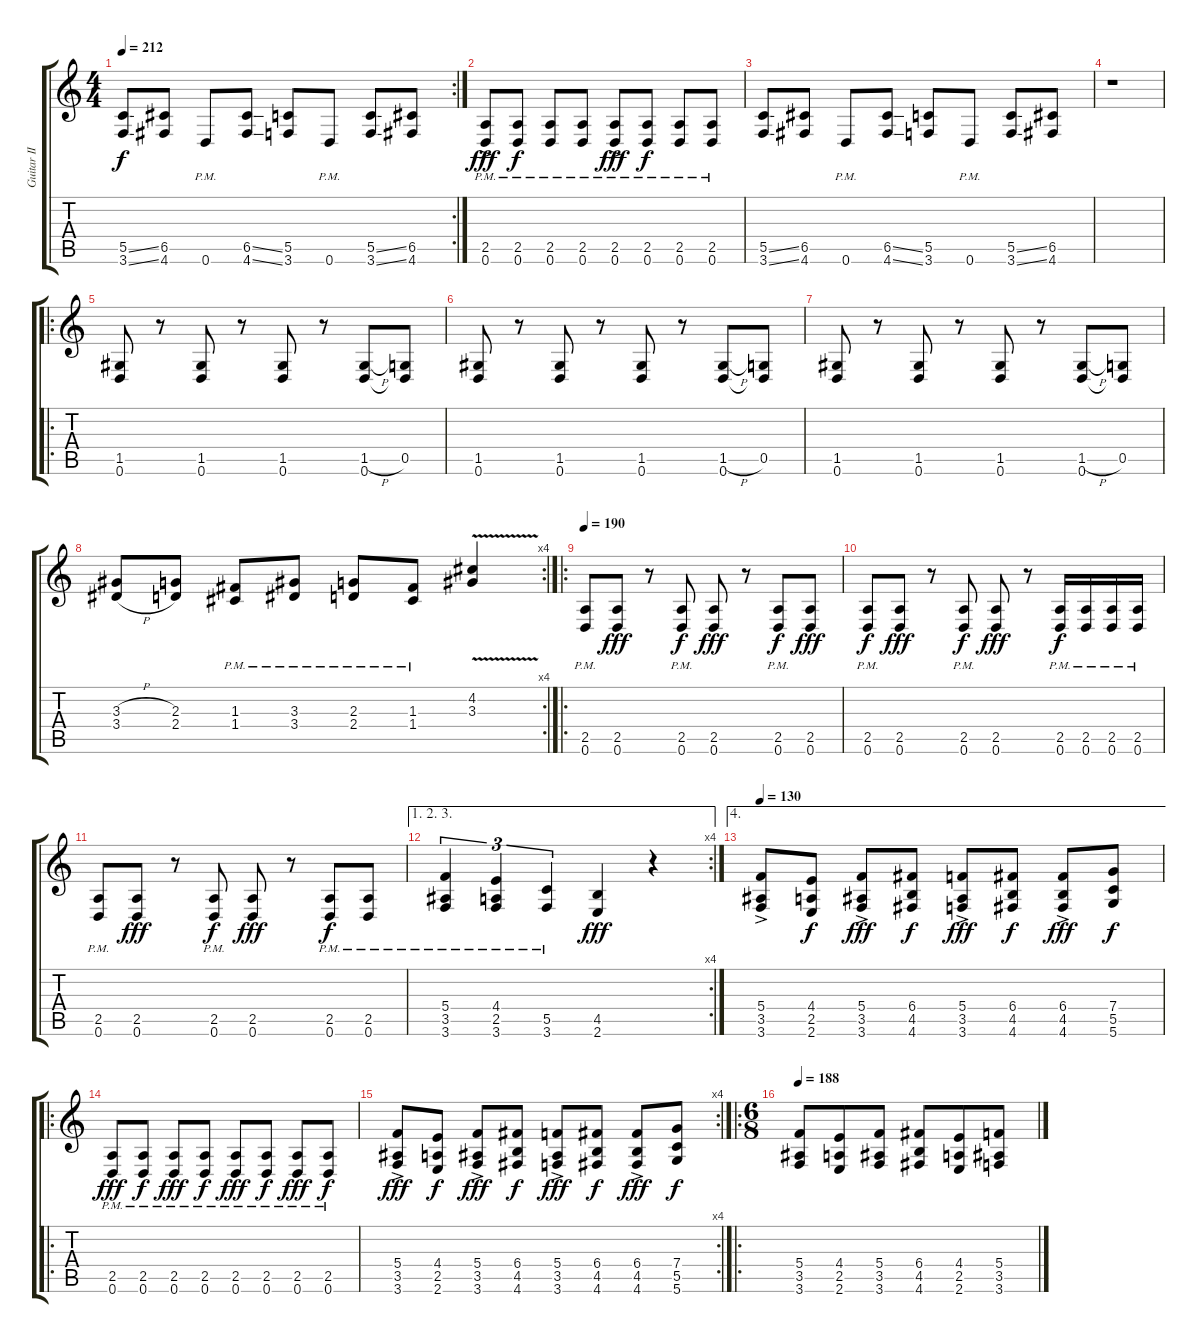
\track ("Guitar II" "Guitar II") {instrument distortionguitar}
\staff {score tabs}
\tuning (D4 A3 F3 C3 G2 D2) {hide}
\rc 2
\ts (4 4)
\tempo 212
\clef g2
\ks c
(5.5{ss} 3.6{ss}).8{dy f} (6.5 4.6).8 0.6{pm}.8 (6.5{ss} 4.6{ss}).8 (5.5 3.6).8 0.6{pm}.8 (5.5{ss} 3.6{ss}).8 (6.5 4.6).8 |
(2.5{ac pm} 0.6{ac pm}).8{dy fff} (2.5{pm} 0.6{pm}).8{dy f} (2.5{pm} 0.6{pm}).8 (2.5{pm} 0.6{pm}).8 (2.5{ac pm} 0.6{ac pm}).8{dy fff} (2.5{pm} 0.6{pm}).8{dy f} (2.5{pm} 0.6{pm}).8 (2.5{pm} 0.6{pm}).8 |
(5.5{ss} 3.6{ss}).8 (6.5 4.6).8 0.6{pm}.8 (6.5{ss} 4.6{ss}).8 (5.5 3.6).8 0.6{pm}.8 (5.5{ss} 3.6{ss}).8 (6.5 4.6).8 |
r.1 |
\ro
(1.5 0.6).8 r.8 (1.5 0.6).8 r.8 (1.5 0.6).8 r.8 (1.5{h} 0.6).8 (0.5 0.6{t}).8 |
(1.5 0.6).8 r.8 (1.5 0.6).8 r.8 (1.5 0.6).8 r.8 (1.5{h} 0.6).8 (0.5 0.6{t}).8 |
(1.5 0.6).8 r.8 (1.5 0.6).8 r.8 (1.5 0.6).8 r.8 (1.5{h} 0.6).8 (0.5 0.6{t}).8 |
\rc 4
(3.3{h} 3.4{h}).8 (2.3 2.4).8 (1.3{pm} 1.4{pm}).8 (3.3{pm} 3.4{pm}).8 (2.3{pm} 2.4{pm}).8 (1.3{pm} 1.4{pm}).8 (4.2 3.3{v}).4 |
\ro
\tempo 190
(2.5{pm} 0.6{pm}).8 (2.5 0.6).8{dy fff} r.8 (2.5{pm} 0.6{pm}).8{dy f} (2.5 0.6).8{dy fff} r.8 (2.5{pm} 0.6{pm}).8{dy f} (2.5 0.6).8{dy fff} |
(2.5{pm} 0.6{pm}).8{dy f} (2.5 0.6).8{dy fff} r.8 (2.5{pm} 0.6{pm}).8{dy f} (2.5 0.6).8{dy fff} r.8 (2.5{pm} 0.6{pm}).16{dy f} (2.5{pm} 0.6{pm}).16 (2.5{pm} 0.6{pm}).16 (2.5{pm} 0.6{pm}).16 |
(2.5{pm} 0.6{pm}).8 (2.5 0.6).8{dy fff} r.8 (2.5{pm} 0.6{pm}).8{dy f} (2.5 0.6).8{dy fff} r.8 (2.5{pm} 0.6{pm}).8{dy f} (2.5{pm} 0.6{pm}).8 |
\ae (1 2 3)
\rc 4
(5.4{pm} 3.5{pm} 3.6{pm}).4{tu (3 2)} (4.4{pm} 2.5{pm} 3.6{pm}).4{tu (3 2)} (5.5{pm} 3.6{pm}).4{tu (3 2)} (4.5 2.6).4{dy fff} r.4 |
\ae 4
\tempo 130
(5.4{ac} 3.5{ac} 3.6{ac}).8 (4.4 2.5 2.6).8{dy f} (5.4{ac} 3.5{ac} 3.6{ac}).8{dy fff} (6.4 4.5 4.6).8{dy f} (5.4{ac} 3.5{ac} 3.6{ac}).8{dy fff} (6.4 4.5 4.6).8{dy f} (6.4{ac} 4.5{ac} 4.6{ac}).8{dy fff} (7.4 5.5 5.6).8{dy f} |
\ro
(2.5{pm} 0.6{pm}).8{dy fff} (2.5{pm} 0.6{pm}).8{dy f} (2.5{pm} 0.6{pm}).8{dy fff} (2.5{pm} 0.6{pm}).8{dy f} (2.5{pm} 0.6{pm}).8{dy fff} (2.5{pm} 0.6{pm}).8{dy f} (2.5{pm} 0.6{pm}).8{dy fff} (2.5{pm} 0.6{pm}).8{dy f} |
\rc 4
(5.4{ac} 3.5{ac} 3.6{ac}).8{dy fff} (4.4 2.5 2.6).8{dy f} (5.4{ac} 3.5{ac} 3.6{ac}).8{dy fff} (6.4 4.5 4.6).8{dy f} (5.4{ac} 3.5{ac} 3.6{ac}).8{dy fff} (6.4 4.5 4.6).8{dy f} (6.4{ac} 4.5{ac} 4.6{ac}).8{dy fff} (7.4 5.5 5.6).8{dy f} |
\ro
\ts (6 8)
\tempo 188
(5.4 3.5 3.6).8 (4.4 2.5 2.6).8 (5.4 3.5 3.6).8 (6.4 4.5 4.6).8 (4.4 2.5 2.6).8 (5.4 3.5 3.6).8
